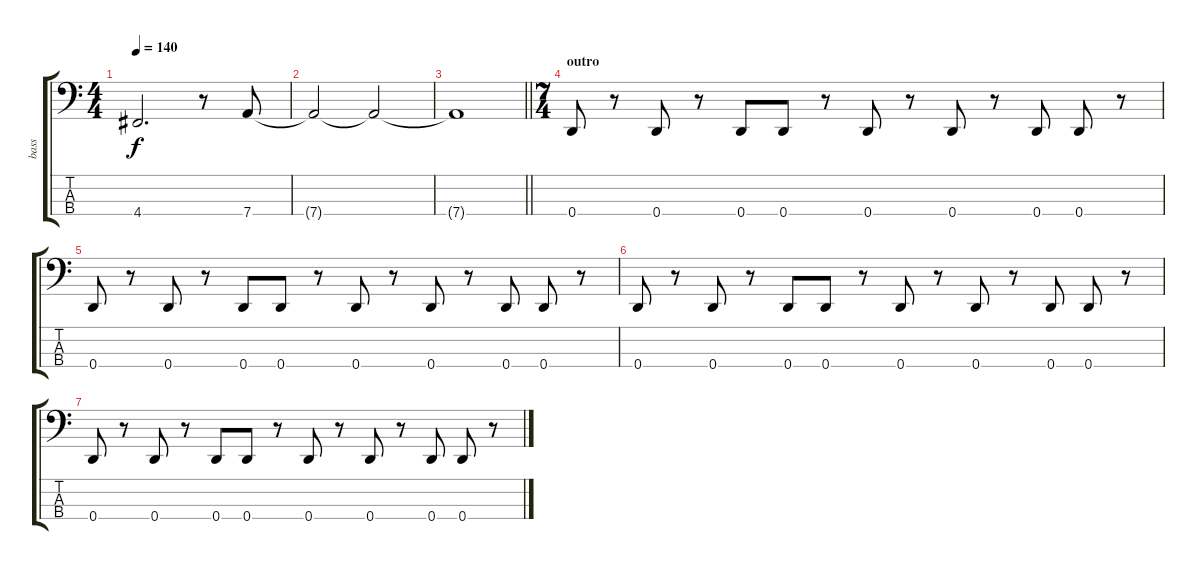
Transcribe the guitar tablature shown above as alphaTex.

\track ("bass" "bass") {instrument electricbassfinger}
\staff {score tabs}
\tuning (G2 D2 A1 D1) {hide}
\ts (4 4)
\tempo 140
\clef f4
\ks c
4.4.2{d dy f} r.8 7.4.8 |
7.4{t}.2 7.4{t}.2 |
\barLineRight lightlight
7.4{t}.1 |
\ts (7 4)
\section ("" "outro ")
0.4.8 r.8 0.4.8 r.8 0.4.8 0.4.8 r.8 0.4.8 r.8 0.4.8 r.8 0.4.8 0.4.8 r.8 |
0.4.8 r.8 0.4.8 r.8 0.4.8 0.4.8 r.8 0.4.8 r.8 0.4.8 r.8 0.4.8 0.4.8 r.8 |
0.4.8 r.8 0.4.8 r.8 0.4.8 0.4.8 r.8 0.4.8 r.8 0.4.8 r.8 0.4.8 0.4.8 r.8 |
0.4.8 r.8 0.4.8 r.8 0.4.8 0.4.8 r.8 0.4.8 r.8 0.4.8 r.8 0.4.8 0.4.8 r.8
